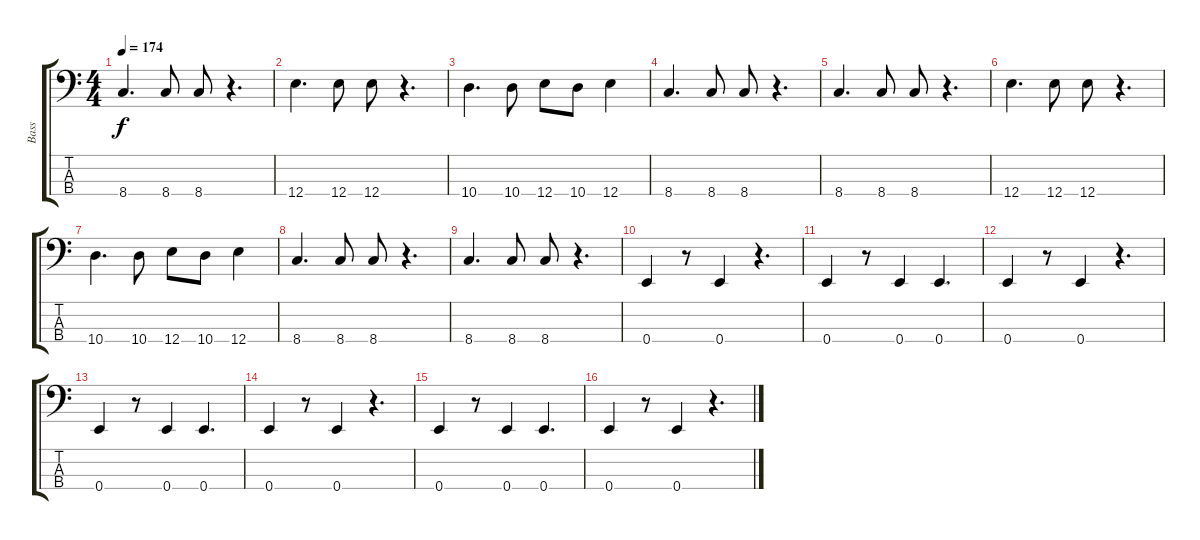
\track ("Bass" "Bass") {instrument electricbassfinger}
\staff {score tabs}
\tuning (G2 D2 A1 E1) {hide}
\ts (4 4)
\tempo 174
\clef f4
\ks c
8.4.4{d dy f} 8.4.8 8.4.8 r.4{d} |
12.4.4{d} 12.4.8 12.4.8 r.4{d} |
10.4.4{d} 10.4.8 12.4.8 10.4.8 12.4.4 |
8.4.4{d} 8.4.8 8.4.8 r.4{d} |
8.4.4{d} 8.4.8 8.4.8 r.4{d} |
12.4.4{d} 12.4.8 12.4.8 r.4{d} |
10.4.4{d} 10.4.8 12.4.8 10.4.8 12.4.4 |
8.4.4{d} 8.4.8 8.4.8 r.4{d} |
8.4.4{d} 8.4.8 8.4.8 r.4{d} |
0.4.4 r.8 0.4.4 r.4{d} |
0.4.4 r.8 0.4.4 0.4.4{d} |
0.4.4 r.8 0.4.4 r.4{d} |
0.4.4 r.8 0.4.4 0.4.4{d} |
0.4.4 r.8 0.4.4 r.4{d} |
0.4.4 r.8 0.4.4 0.4.4{d} |
0.4.4 r.8 0.4.4 r.4{d}
